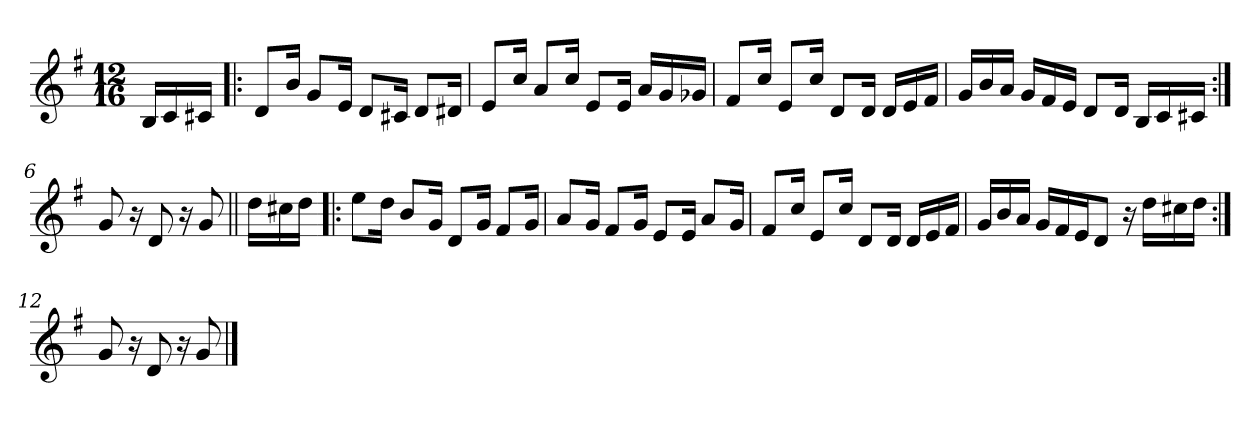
**kern
*part1
*staff1
*clefG2
*k[f#]
*G:
*M12/16
=1
16B/LL
16c/
16c#X/JJ
=2!|:
8d/L
16b/Jk
8g/L
16e/Jk
8d/L
16c#X/Jk
8d/L
16d#X/Jk
=3
8e/L
16cc/Jk
8a/L
16cc/Jk
8e/L
16e/Jk
16a/LL
16g/
16g-X/JJ
=4
8f#/L
16cc/Jk
8e/L
16cc/Jk
8d/L
16d/Jk
16d/LL
16e/
16f#/JJ
!!LO:LB:g=z
=5
16g/LL
16b/
16a/JJ
16g/LL
16f#/
16e/JJ
8d/L
16d/Jk
16B/LL
16c/
16c#X/JJ
=6:|!
8g/
16r
8d/
16r
8g/
=7||
16dd\LL
16cc#X\
16dd\JJ
=8!|:
8ee\L
16dd\Jk
8b/L
16g/Jk
8d/L
16g/Jk
8f#/L
16g/Jk
=9
8a/L
16g/Jk
8f#/L
16g/Jk
8e/L
16e/Jk
8a/L
16g/Jk
!!LO:LB:g=z
=10
8f#/L
16cc/Jk
8e/L
16cc/Jk
8d/L
16d/Jk
16d/LL
16e/
16f#/JJ
=11
16g/LL
16b/
16a/JJ
16g/LL
16f#/
16e/J
8d/J
16r
16dd\LL
16cc#X\
16dd\JJ
=12:|!
8g/
16r
8d/
16r
8g/
==
*-
